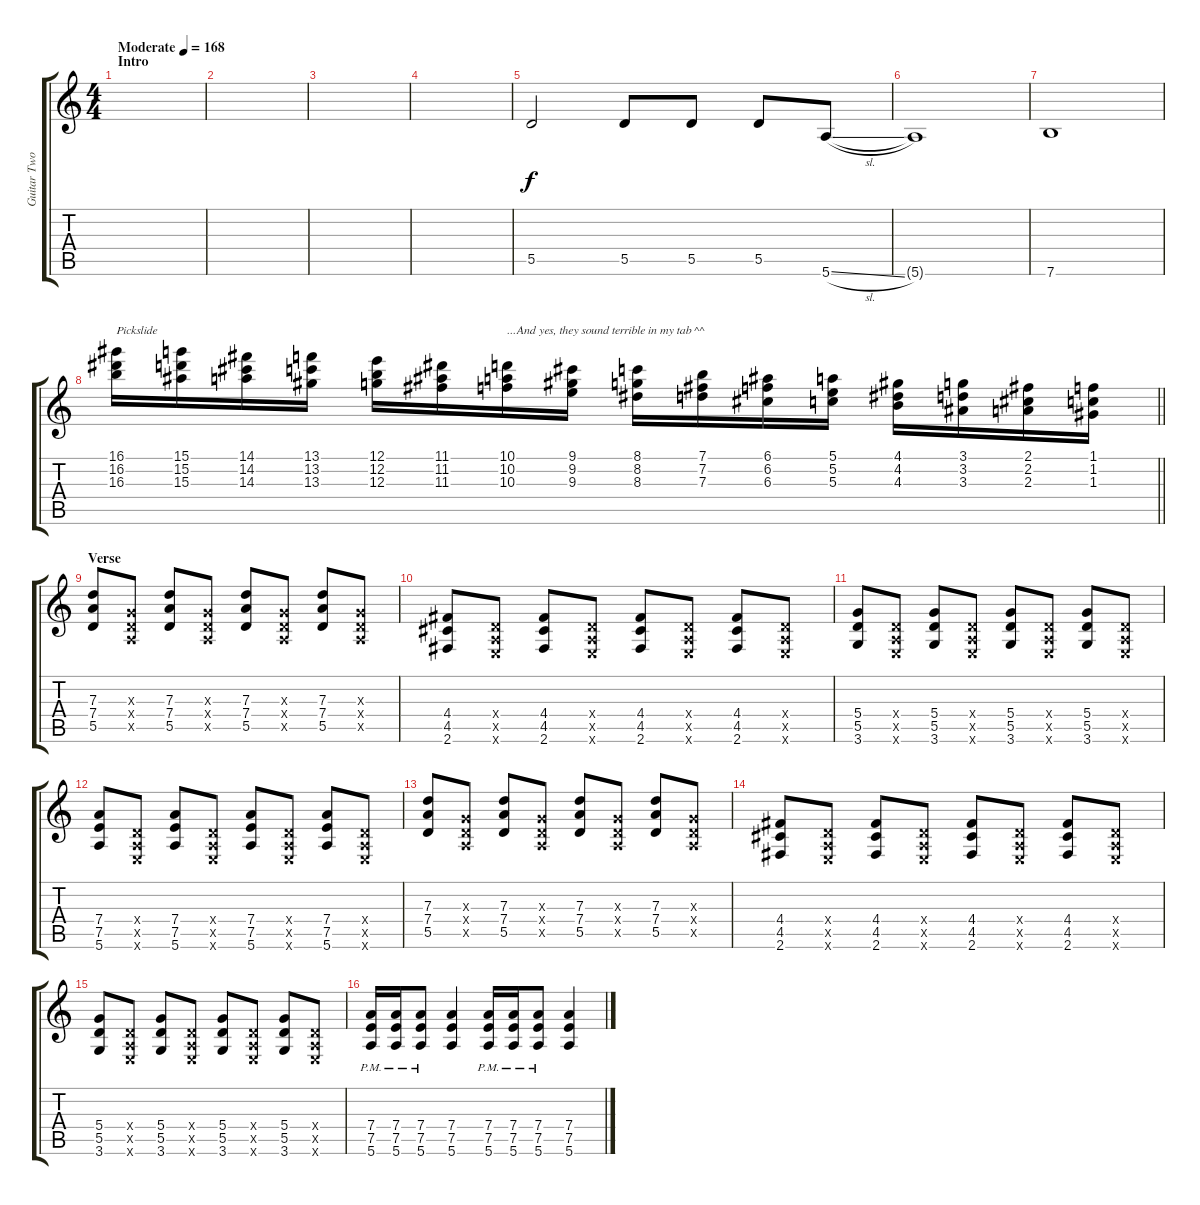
\track ("Guitar Two" "Guitar Two") {instrument overdrivenguitar}
\staff {score tabs}
\tuning (E4 B3 G3 D3 A2 E2) {hide}
\ts (4 4)
\section ("" "Intro")
\tempo (168 "Moderate")
\clef g2
\ks c
|
|
|
|
5.5.2 5.5.8 5.5.8 5.5.8 5.6{sl}.8 |
5.6{t}.1 |
7.6.1 |
\barLineRight lightlight
(16.1 16.2 16.3).16{txt "Pickslide"} (15.1 15.2 15.3).16 (14.1 14.2 14.3).16 (13.1 13.2 13.3).16 (12.1 12.2 12.3).16 (11.1 11.2 11.3).16 (10.1 10.2 10.3).16{txt "...And yes, they sound terrible in my tab ^^"} (9.1 9.2 9.3).16 (8.1 8.2 8.3).16 (7.1 7.2 7.3).16 (6.1 6.2 6.3).16 (5.1 5.2 5.3).16 (4.1 4.2 4.3).16 (3.1 3.2 3.3).16 (2.1 2.2 2.3).16 (1.1 1.2 1.3).16 |
\section ("" "Verse")
(7.3 7.4 5.5).8 (0.3{x} 0.4{x} 0.5{x}).8 (7.3 7.4 5.5).8 (0.3{x} 0.4{x} 0.5{x}).8 (7.3 7.4 5.5).8 (0.3{x} 0.4{x} 0.5{x}).8 (7.3 7.4 5.5).8 (0.3{x} 0.4{x} 0.5{x}).8 |
(4.4 4.5 2.6).8 (0.4{x} 0.5{x} 0.6{x}).8 (4.4 4.5 2.6).8 (0.4{x} 0.5{x} 0.6{x}).8 (4.4 4.5 2.6).8 (0.4{x} 0.5{x} 0.6{x}).8 (4.4 4.5 2.6).8 (0.4{x} 0.5{x} 0.6{x}).8 |
(5.4 5.5 3.6).8 (0.4{x} 0.5{x} 0.6{x}).8 (5.4 5.5 3.6).8 (0.4{x} 0.5{x} 0.6{x}).8 (5.4 5.5 3.6).8 (0.4{x} 0.5{x} 0.6{x}).8 (5.4 5.5 3.6).8 (0.4{x} 0.5{x} 0.6{x}).8 |
(7.4 7.5 5.6).8 (0.4{x} 0.5{x} 0.6{x}).8 (7.4 7.5 5.6).8 (0.4{x} 0.5{x} 0.6{x}).8 (7.4 7.5 5.6).8 (0.4{x} 0.5{x} 0.6{x}).8 (7.4 7.5 5.6).8 (0.4{x} 0.5{x} 0.6{x}).8 |
(7.3 7.4 5.5).8 (0.3{x} 0.4{x} 0.5{x}).8 (7.3 7.4 5.5).8 (0.3{x} 0.4{x} 0.5{x}).8 (7.3 7.4 5.5).8 (0.3{x} 0.4{x} 0.5{x}).8 (7.3 7.4 5.5).8 (0.3{x} 0.4{x} 0.5{x}).8 |
(4.4 4.5 2.6).8 (0.4{x} 0.5{x} 0.6{x}).8 (4.4 4.5 2.6).8 (0.4{x} 0.5{x} 0.6{x}).8 (4.4 4.5 2.6).8 (0.4{x} 0.5{x} 0.6{x}).8 (4.4 4.5 2.6).8 (0.4{x} 0.5{x} 0.6{x}).8 |
(5.4 5.5 3.6).8 (0.4{x} 0.5{x} 0.6{x}).8 (5.4 5.5 3.6).8 (0.4{x} 0.5{x} 0.6{x}).8 (5.4 5.5 3.6).8 (0.4{x} 0.5{x} 0.6{x}).8 (5.4 5.5 3.6).8 (0.4{x} 0.5{x} 0.6{x}).8 |
(7.4{pm} 7.5{pm} 5.6{pm}).16 (7.4{pm} 7.5{pm} 5.6{pm}).16 (7.4{pm} 7.5{pm} 5.6{pm}).8 (7.4 7.5 5.6).4 (7.4{pm} 7.5{pm} 5.6{pm}).16 (7.4{pm} 7.5{pm} 5.6{pm}).16 (7.4{pm} 7.5{pm} 5.6{pm}).8 (7.4 7.5 5.6).4
